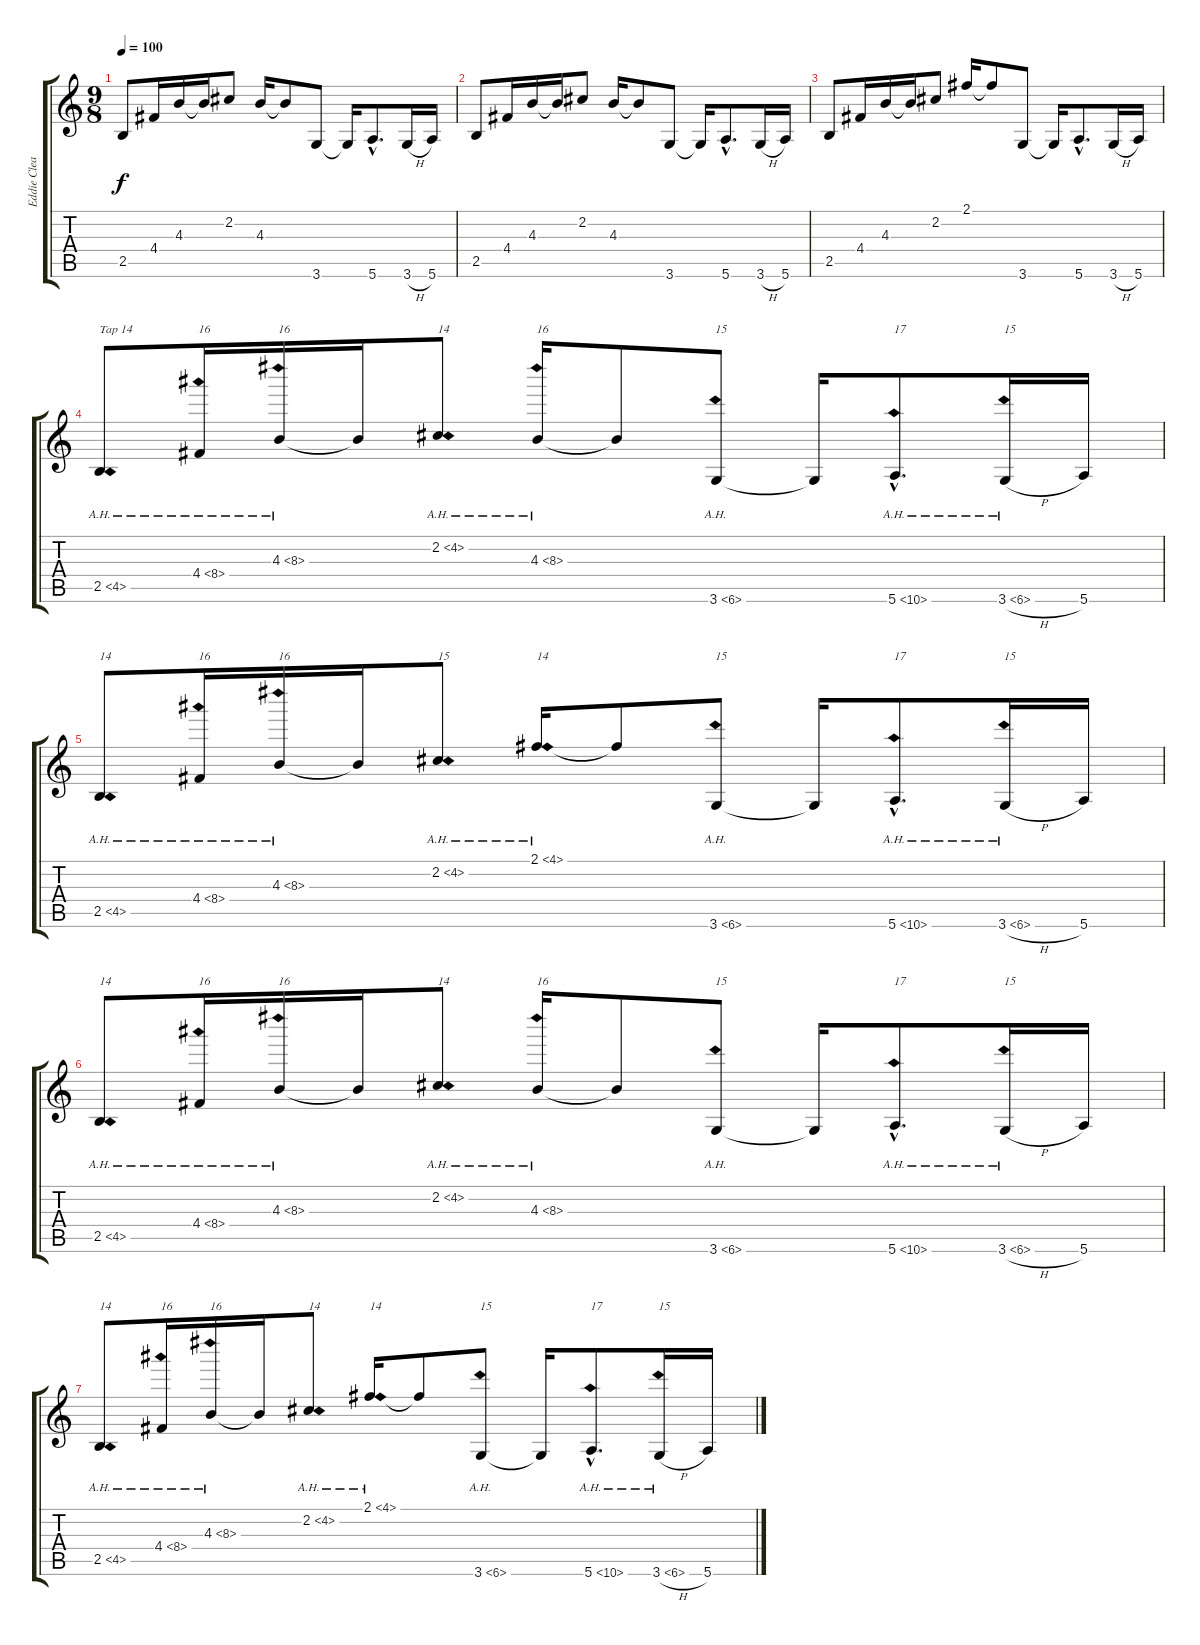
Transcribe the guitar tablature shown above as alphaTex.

\track ("Eddie Clean" "Eddie Clea") {instrument electricguitarclean}
\staff {score tabs}
\tuning (E4 B3 G3 D3 A2 E2) {hide}
\ts (9 8)
\tempo 100
\clef g2
\ks c
2.5.8{dy f} 4.4.16 4.3.16 4.3{t}.16 2.2.8 4.3.16 4.3{t}.8 3.6.8 3.6{t}.16 5.6{hac}.8{d} 3.6{h}.16 5.6.16 |
2.5.8 4.4.16 4.3.16 4.3{t}.16 2.2.8 4.3.16 4.3{t}.8 3.6.8 3.6{t}.16 5.6{hac}.8{d} 3.6{h}.16 5.6.16 |
2.5.8 4.4.16 4.3.16 4.3{t}.16 2.2.8 2.1.16 2.1{t}.8 3.6.8 3.6{t}.16 5.6{hac}.8{d} 3.6{h}.16 5.6.16 |
2.5{ah 2}.8{txt "Tap 14"} 4.4{ah 4}.16{txt "16"} 4.3{ah 4}.16{txt "16"} 4.3{t}.16 2.2{ah 2}.8{txt "14"} 4.3{ah 4}.16{txt "16"} 4.3{t}.8 3.6{ah 3}.8{txt "15"} 3.6{t}.16 5.6{ah 5 hac}.8{d txt "17"} 3.6{ah 3 h}.16{txt "15"} 5.6.16 |
2.5{ah 2}.8{txt "14"} 4.4{ah 4}.16{txt "16"} 4.3{ah 4}.16{txt "16"} 4.3{t}.16 2.2{ah 2}.8{txt "15"} 2.1{ah 2}.16{txt "14"} 2.1{t}.8 3.6{ah 3}.8{txt "15"} 3.6{t}.16 5.6{ah 5 hac}.8{d txt "17"} 3.6{ah 3 h}.16{txt "15"} 5.6.16 |
2.5{ah 2}.8{txt "14"} 4.4{ah 4}.16{txt "16"} 4.3{ah 4}.16{txt "16"} 4.3{t}.16 2.2{ah 2}.8{txt "14"} 4.3{ah 4}.16{txt "16"} 4.3{t}.8 3.6{ah 3}.8{txt "15"} 3.6{t}.16 5.6{ah 5 hac}.8{d txt "17"} 3.6{ah 3 h}.16{txt "15"} 5.6.16 |
2.5{ah 2}.8{txt "14"} 4.4{ah 4}.16{txt "16"} 4.3{ah 4}.16{txt "16"} 4.3{t}.16 2.2{ah 2}.8{txt "14"} 2.1{ah 2}.16{txt "14"} 2.1{t}.8 3.6{ah 3}.8{txt "15"} 3.6{t}.16 5.6{ah 5 hac}.8{d txt "17"} 3.6{ah 3 h}.16{txt "15"} 5.6.16
